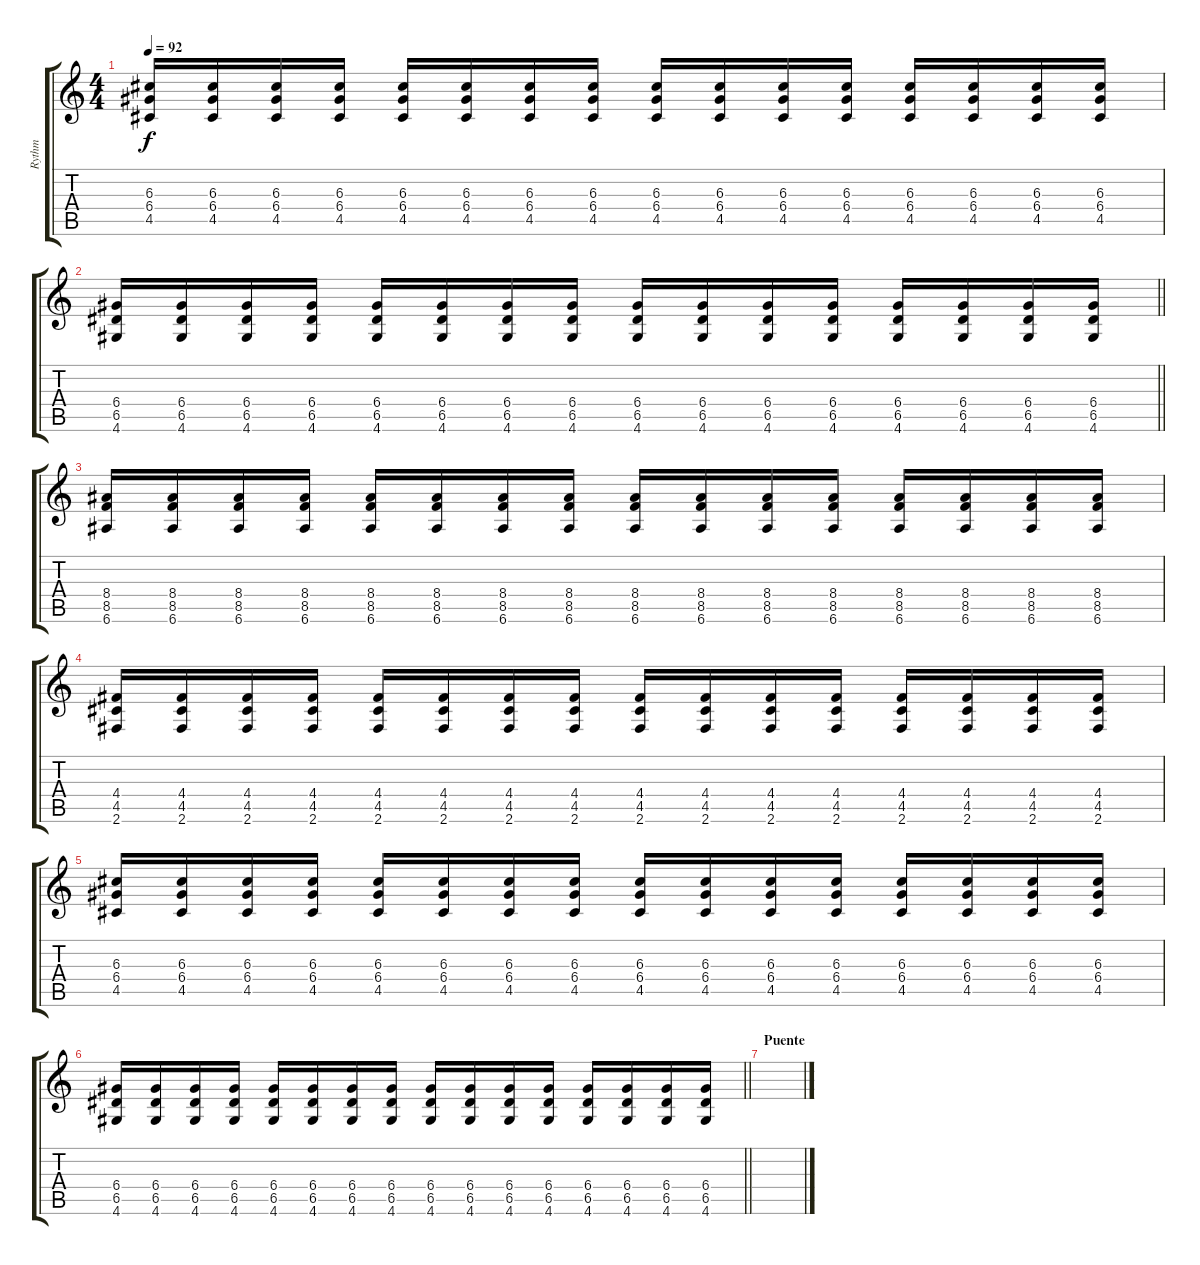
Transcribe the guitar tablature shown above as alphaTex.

\track ("Rythm" "Rythm") {instrument distortionguitar}
\staff {score tabs}
\tuning (E4 B3 G3 D3 A2 E2) {hide}
\ts (4 4)
\tempo 92
\clef g2
\ks c
(6.3 6.4 4.5).16{dy f} (6.3 6.4 4.5).16 (6.3 6.4 4.5).16 (6.3 6.4 4.5).16 (6.3 6.4 4.5).16 (6.3 6.4 4.5).16 (6.3 6.4 4.5).16 (6.3 6.4 4.5).16 (6.3 6.4 4.5).16 (6.3 6.4 4.5).16 (6.3 6.4 4.5).16 (6.3 6.4 4.5).16 (6.3 6.4 4.5).16 (6.3 6.4 4.5).16 (6.3 6.4 4.5).16 (6.3 6.4 4.5).16 |
\barLineRight lightlight
(6.4 6.5 4.6).16 (6.4 6.5 4.6).16 (6.4 6.5 4.6).16 (6.4 6.5 4.6).16 (6.4 6.5 4.6).16 (6.4 6.5 4.6).16 (6.4 6.5 4.6).16 (6.4 6.5 4.6).16 (6.4 6.5 4.6).16 (6.4 6.5 4.6).16 (6.4 6.5 4.6).16 (6.4 6.5 4.6).16 (6.4 6.5 4.6).16 (6.4 6.5 4.6).16 (6.4 6.5 4.6).16 (6.4 6.5 4.6).16 |
(8.4 8.5 6.6).16 (8.4 8.5 6.6).16 (8.4 8.5 6.6).16 (8.4 8.5 6.6).16 (8.4 8.5 6.6).16 (8.4 8.5 6.6).16 (8.4 8.5 6.6).16 (8.4 8.5 6.6).16 (8.4 8.5 6.6).16 (8.4 8.5 6.6).16 (8.4 8.5 6.6).16 (8.4 8.5 6.6).16 (8.4 8.5 6.6).16 (8.4 8.5 6.6).16 (8.4 8.5 6.6).16 (8.4 8.5 6.6).16 |
(4.4 4.5 2.6).16 (4.4 4.5 2.6).16 (4.4 4.5 2.6).16 (4.4 4.5 2.6).16 (4.4 4.5 2.6).16 (4.4 4.5 2.6).16 (4.4 4.5 2.6).16 (4.4 4.5 2.6).16 (4.4 4.5 2.6).16 (4.4 4.5 2.6).16 (4.4 4.5 2.6).16 (4.4 4.5 2.6).16 (4.4 4.5 2.6).16 (4.4 4.5 2.6).16 (4.4 4.5 2.6).16 (4.4 4.5 2.6).16 |
(6.3 6.4 4.5).16 (6.3 6.4 4.5).16 (6.3 6.4 4.5).16 (6.3 6.4 4.5).16 (6.3 6.4 4.5).16 (6.3 6.4 4.5).16 (6.3 6.4 4.5).16 (6.3 6.4 4.5).16 (6.3 6.4 4.5).16 (6.3 6.4 4.5).16 (6.3 6.4 4.5).16 (6.3 6.4 4.5).16 (6.3 6.4 4.5).16 (6.3 6.4 4.5).16 (6.3 6.4 4.5).16 (6.3 6.4 4.5).16 |
\barLineRight lightlight
(6.4 6.5 4.6).16 (6.4 6.5 4.6).16 (6.4 6.5 4.6).16 (6.4 6.5 4.6).16 (6.4 6.5 4.6).16 (6.4 6.5 4.6).16 (6.4 6.5 4.6).16 (6.4 6.5 4.6).16 (6.4 6.5 4.6).16 (6.4 6.5 4.6).16 (6.4 6.5 4.6).16 (6.4 6.5 4.6).16 (6.4 6.5 4.6).16 (6.4 6.5 4.6).16 (6.4 6.5 4.6).16 (6.4 6.5 4.6).16 |
\section ("" "Puente")
